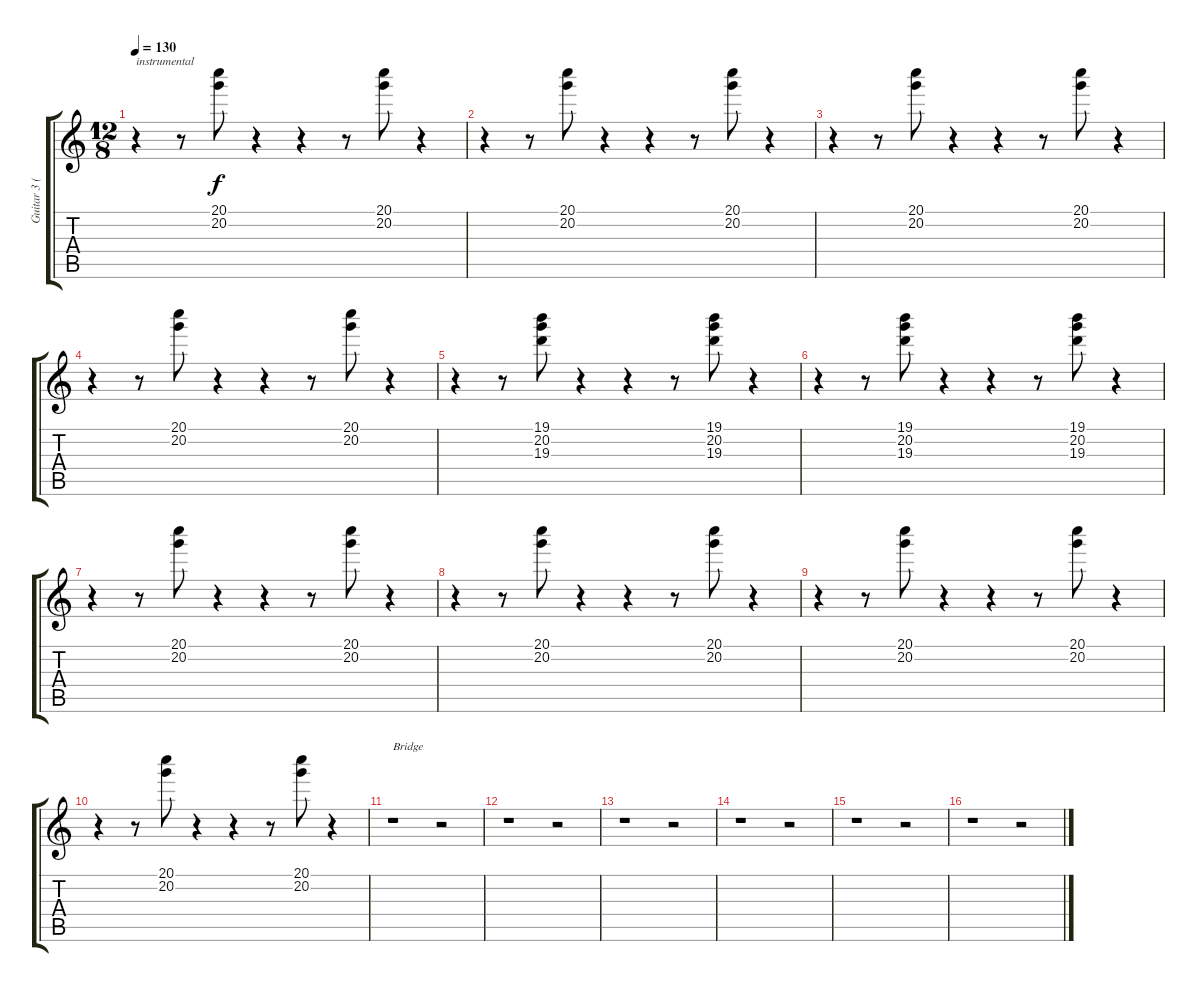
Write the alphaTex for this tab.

\track ("Guitar 3 (Verse)" "Guitar 3 (") {instrument electricguitarclean}
\staff {score tabs}
\tuning (E4 B3 G3 D3 A2 E2) {hide}
\ts (12 8)
\tempo 130
\clef g2
\ks c
r.4{txt "instrumental" dy f} r.8 (20.1 20.2).8 r.4 r.4 r.8 (20.1 20.2).8 r.4 |
r.4 r.8 (20.1 20.2).8 r.4 r.4 r.8 (20.1 20.2).8 r.4 |
r.4 r.8 (20.1 20.2).8 r.4 r.4 r.8 (20.1 20.2).8 r.4 |
r.4 r.8 (20.1 20.2).8 r.4 r.4 r.8 (20.1 20.2).8 r.4 |
r.4 r.8 (19.1 20.2 19.3).8 r.4 r.4 r.8 (19.1 20.2 19.3).8 r.4 |
r.4 r.8 (19.1 20.2 19.3).8 r.4 r.4 r.8 (19.1 20.2 19.3).8 r.4 |
r.4 r.8 (20.1 20.2).8 r.4 r.4 r.8 (20.1 20.2).8 r.4 |
r.4 r.8 (20.1 20.2).8 r.4 r.4 r.8 (20.1 20.2).8 r.4 |
r.4 r.8 (20.1 20.2).8 r.4 r.4 r.8 (20.1 20.2).8 r.4 |
r.4 r.8 (20.1 20.2).8 r.4 r.4 r.8 (20.1 20.2).8 r.4 |
r.1{txt "Bridge"} r.2 |
r.1 r.2 |
r.1 r.2 |
r.1 r.2 |
r.1 r.2 |
r.1 r.2
